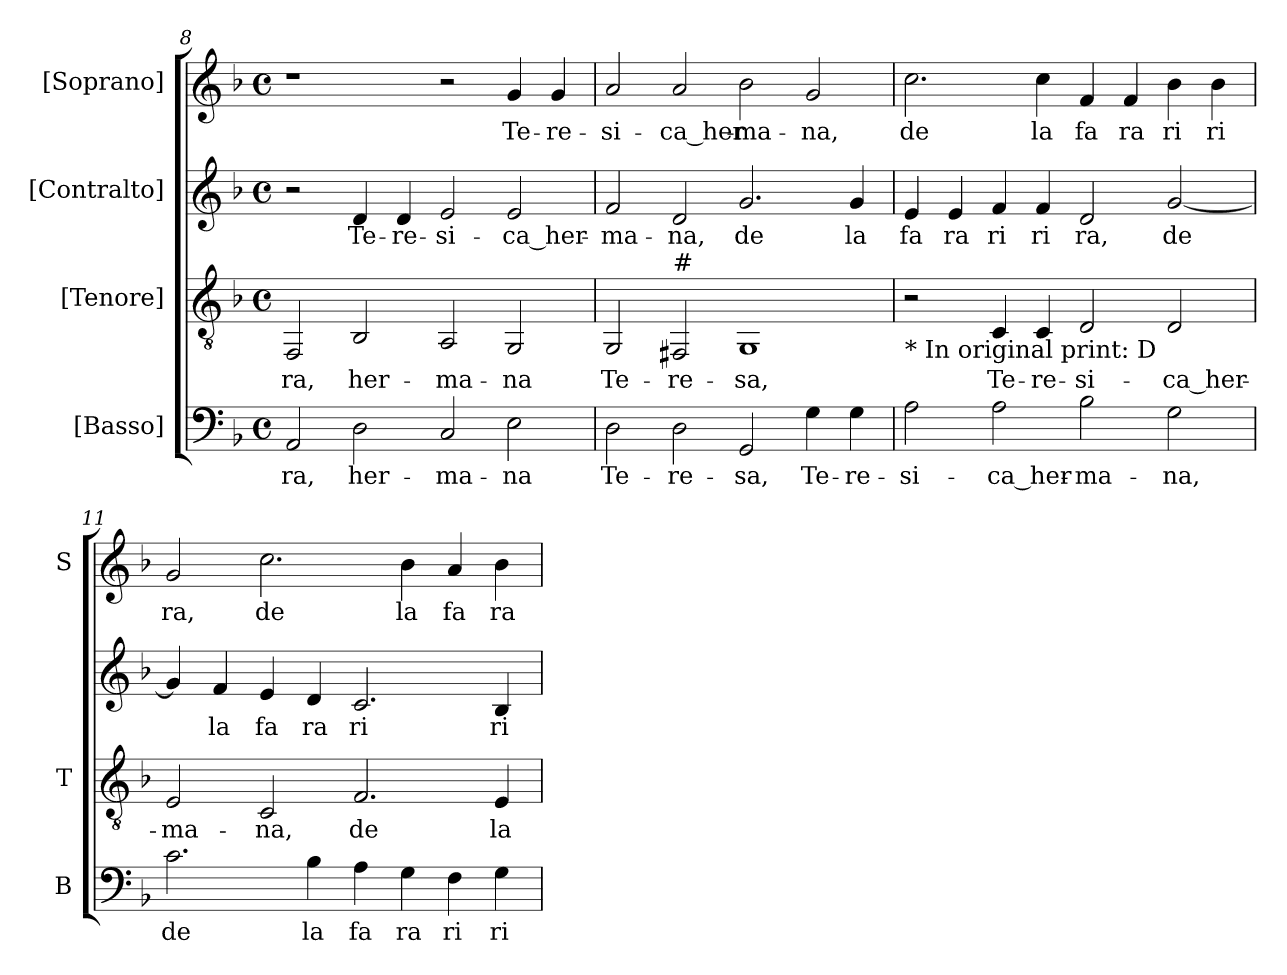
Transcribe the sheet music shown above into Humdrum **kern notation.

**kern	**text	**kern	**text	**kern	**text	**kern	**text
*part4	*part4	*part3	*part3	*part2	*part2	*part1	*part1
*staff4	*staff4	*staff3	*staff3	*staff2	*staff2	*staff1	*staff1
*I"[Basso]	*	*I"[Tenore]	*	*I"[Contralto]	*	*I"[Soprano]	*
*I'B	*	*I'T	*	*	*	*I'S	*
*clefF4	*	*clefGv2	*	*clefG2	*	*clefG2	*
*k[b-]	*	*k[b-]	*	*k[b-]	*	*k[b-]	*
*F:	*	*F:	*	*F:	*	*F:	*
*M4/4	*	*M4/4	*	*M4/4	*	*M4/4	*
*met(c)	*	*met(c)	*	*met(c)	*	*met(c)	*
=8	=8	=8	=8	=8	=8	=8	=8
!	!LO:LY:b:color=#000000	!	!	!	!	!	!
!	!	!	!LO:LY:b:color=#000000	!	!	!	!
2AAi/	ra,	2FFi/	ra,	2r	.	1r	.
!	!LO:LY:b:color=#000000	!	!	!	!	!	!
!	!	!	!LO:LY:b:color=#000000	!	!	!	!
!	!	!	!	!	!LO:LY:b:color=#000000	!	!
2Di\	her-	2BB-i/	her-	4di/	Te-	.	.
!	!	!	!	!	!LO:LY:b:color=#000000	!	!
.	.	.	.	4di/	-re-	.	.
!	!LO:LY:b:color=#000000	!	!	!	!	!	!
!	!	!	!LO:LY:b:color=#000000	!	!	!	!
!	!	!	!	!	!LO:LY:b:color=#000000	!	!
2Ci/	-ma-	2AAi/	-ma-	2ei/	-si-	2r	.
!	!LO:LY:b:color=#000000	!	!	!	!	!	!
!	!	!	!LO:LY:b:color=#000000	!	!	!	!
!	!	!	!	!	!LO:LY:b:color=#000000	!	!
!	!	!	!	!	!	!	!LO:LY:b:color=#000000
2Ei\	-na	2GGi/	-na	2ei/	-ca_her-	4gi/	Te-
!	!	!	!	!	!	!	!LO:LY:b:color=#000000
.	.	.	.	.	.	4gi/	-re-
=9	=9	=9	=9	=9	=9	=9	=9
!	!LO:LY:b:color=#000000	!	!	!	!	!	!
!	!	!	!LO:LY:b:color=#000000	!	!	!	!
!	!	!	!	!	!LO:LY:b:color=#000000	!	!
!	!	!	!	!	!	!	!LO:LY:b:color=#000000
2Di\	Te-	2GGi/	Te-	2fi/	-ma-	2ai/	-si-
!	!LO:LY:b:color=#000000	!	!	!	!	!	!
!	!	!	!LO:LY:b:color=#000000	!	!	!	!
!	!	!	!	!	!LO:LY:b:color=#000000	!	!
!	!	!LO:TX:a:t=#	!	!	!	!	!
!	!	!	!	!	!	!	!LO:LY:b:color=#000000
2Di\	-re-	2FF#i/	-re-	2di/	-na,	2ai/	-ca_her-
!	!LO:LY:b:color=#000000	!	!	!	!	!	!
!	!	!	!LO:LY:b:color=#000000	!	!	!	!
!	!	!	!	!	!LO:LY:b:color=#000000	!	!
!	!	!	!	!	!	!	!LO:LY:b:color=#000000
2GGi/	-sa,	1GGi	-sa,	2.gi/	de	2b-i\	-ma-
!	!LO:LY:b:color=#000000	!	!	!	!	!	!
!	!	!	!	!	!	!	!LO:LY:b:color=#000000
4Gi\	Te-	.	.	.	.	2gi/	-na,
!	!LO:LY:b:color=#000000	!	!	!	!	!	!
!	!	!	!	!	!LO:LY:b:color=#000000	!	!
4Gi\	-re-	.	.	4gi/	la	.	.
!!LO:LB:g=z
=10	=10	=10	=10	=10	=10	=10	=10
!	!LO:LY:b:color=#000000	!	!	!	!	!	!
!	!	!	!	!	!LO:LY:b:color=#000000	!	!
!	!	!LO:TX:b:t=* In original print&colon; D	!	!	!	!	!
!	!	!	!	!	!	!	!LO:LY:b:color=#000000
2Ai\	-si-	2r	.	4ei/	fa	2.cci\	de
!	!	!	!	!	!LO:LY:b:color=#000000	!	!
.	.	.	.	4ei/	ra	.	.
!	!LO:LY:b:color=#000000	!	!	!	!	!	!
!	!	!	!LO:LY:b:color=#000000	!	!	!	!
!	!	!	!	!	!LO:LY:b:color=#000000	!	!
2Ai\	-ca_her-	4Ci/	Te-	4fi/	ri	.	.
!	!	!	!LO:LY:b:color=#000000	!	!	!	!
!	!	!	!	!	!LO:LY:b:color=#000000	!	!
!	!	!	!	!	!	!	!LO:LY:b:color=#000000
.	.	4Ci/	-re-	4fi/	ri	4cci\	la
!	!LO:LY:b:color=#000000	!	!	!	!	!	!
!	!	!	!LO:LY:b:color=#000000	!	!	!	!
!	!	!	!	!	!LO:LY:b:color=#000000	!	!
!	!	!	!	!	!	!	!LO:LY:b:color=#000000
2B-i\	-ma-	2Di/	-si-	2di/	ra,	4fi/	fa
!	!	!	!	!	!	!	!LO:LY:b:color=#000000
.	.	.	.	.	.	4fi/	ra
!	!LO:LY:b:color=#000000	!	!	!	!	!	!
!	!	!	!LO:LY:b:color=#000000	!	!	!	!
!	!	!	!	!	!LO:LY:b:color=#000000	!	!
!	!	!	!	!	!	!	!LO:LY:b:color=#000000
2Gi\	-na,	2Di/	-ca_her-	[<2gi/	de	4b-i\	ri
!	!	!	!	!	!	!	!LO:LY:b:color=#000000
.	.	.	.	.	.	4b-i\	ri
=11	=11	=11	=11	=11	=11	=11	=11
!	!LO:LY:b:color=#000000	!	!	!	!	!	!
!	!	!	!LO:LY:b:color=#000000	!	!	!	!
!	!	!	!	!	!	!	!LO:LY:b:color=#000000
2.ci\	de	2Ei/	-ma-	4gi/]	.	2gi/	ra,
!	!	!	!	!	!LO:LY:b:color=#000000	!	!
.	.	.	.	4fi/	la	.	.
!	!	!	!LO:LY:b:color=#000000	!	!	!	!
!	!	!	!	!	!LO:LY:b:color=#000000	!	!
!	!	!	!	!	!	!	!LO:LY:b:color=#000000
.	.	2Ci/	-na,	4ei/	fa	2.cci\	de
!	!LO:LY:b:color=#000000	!	!	!	!	!	!
!	!	!	!	!	!LO:LY:b:color=#000000	!	!
4B-i\	la	.	.	4di/	ra	.	.
!	!LO:LY:b:color=#000000	!	!	!	!	!	!
!	!	!	!LO:LY:b:color=#000000	!	!	!	!
!	!	!	!	!	!LO:LY:b:color=#000000	!	!
4Ai\	fa	2.Fi/	de	2.ci/	ri	.	.
!	!LO:LY:b:color=#000000	!	!	!	!	!	!
!	!	!	!	!	!	!	!LO:LY:b:color=#000000
4Gi\	ra	.	.	.	.	4b-i\	la
!	!LO:LY:b:color=#000000	!	!	!	!	!	!
!	!	!	!	!	!	!	!LO:LY:b:color=#000000
4Fi\	ri	.	.	.	.	4ai/	fa
!	!LO:LY:b:color=#000000	!	!	!	!	!	!
!	!	!	!LO:LY:b:color=#000000	!	!	!	!
!	!	!	!	!	!LO:LY:b:color=#000000	!	!
!	!	!	!	!	!	!	!LO:LY:b:color=#000000
4Gi\	ri	4Ei/	la	4B-i/	ri	4b-i\	ra
=	=	=	=	=	=	=	=
*-	*-	*-	*-	*-	*-	*-	*-
